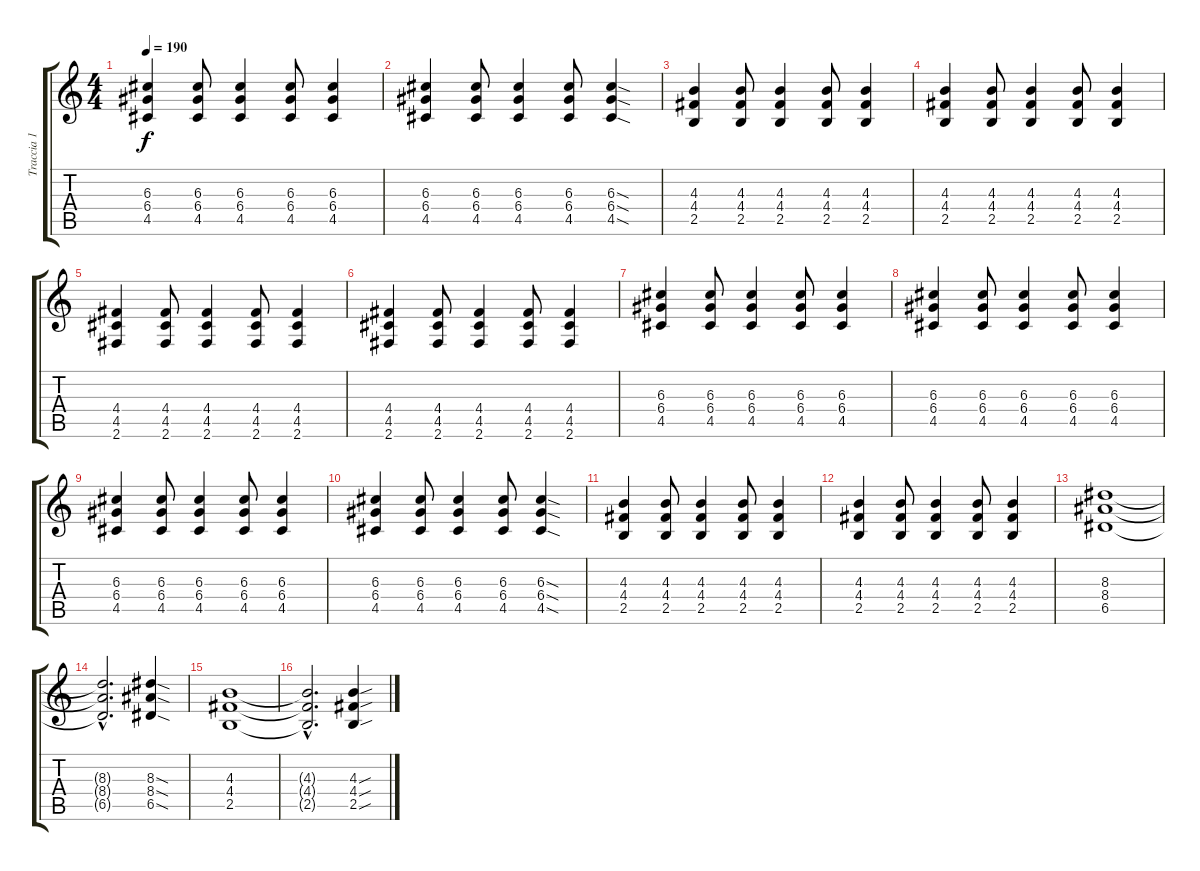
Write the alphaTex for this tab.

\track ("Traccia 1" "Traccia 1") {instrument distortionguitar}
\staff {score tabs}
\tuning (E4 B3 G3 D3 A2 E2) {hide}
\ts (4 4)
\tempo 190
\clef g2
\ks c
(6.3 6.4 4.5).4{dy f} (6.3 6.4 4.5).8 (6.3 6.4 4.5).4 (6.3 6.4 4.5).8 (6.3 6.4 4.5).4 |
(6.3 6.4 4.5).4 (6.3 6.4 4.5).8 (6.3 6.4 4.5).4 (6.3 6.4 4.5).8 (6.3{sod} 6.4{sod} 4.5{sod}).4 |
(4.3 4.4 2.5).4 (4.3 4.4 2.5).8 (4.3 4.4 2.5).4 (4.3 4.4 2.5).8 (4.3 4.4 2.5).4 |
(4.3 4.4 2.5).4 (4.3 4.4 2.5).8 (4.3 4.4 2.5).4 (4.3 4.4 2.5).8 (4.3 4.4 2.5).4 |
(4.4 4.5 2.6).4 (4.4 4.5 2.6).8 (4.4 4.5 2.6).4 (4.4 4.5 2.6).8 (4.4 4.5 2.6).4 |
(4.4 4.5 2.6).4 (4.4 4.5 2.6).8 (4.4 4.5 2.6).4 (4.4 4.5 2.6).8 (4.4 4.5 2.6).4 |
(6.3 6.4 4.5).4 (6.3 6.4 4.5).8 (6.3 6.4 4.5).4 (6.3 6.4 4.5).8 (6.3 6.4 4.5).4 |
(6.3 6.4 4.5).4 (6.3 6.4 4.5).8 (6.3 6.4 4.5).4 (6.3 6.4 4.5).8 (6.3 6.4 4.5).4 |
(6.3 6.4 4.5).4 (6.3 6.4 4.5).8 (6.3 6.4 4.5).4 (6.3 6.4 4.5).8 (6.3 6.4 4.5).4 |
(6.3 6.4 4.5).4 (6.3 6.4 4.5).8 (6.3 6.4 4.5).4 (6.3 6.4 4.5).8 (6.3{sod} 6.4{sod} 4.5{sod}).4 |
(4.3 4.4 2.5).4 (4.3 4.4 2.5).8 (4.3 4.4 2.5).4 (4.3 4.4 2.5).8 (4.3 4.4 2.5).4 |
(4.3 4.4 2.5).4 (4.3 4.4 2.5).8 (4.3 4.4 2.5).4 (4.3 4.4 2.5).8 (4.3 4.4 2.5).4 |
(8.3 8.4 6.5).1 |
(8.3{hac t} 8.4{hac t} 6.5{hac t}).2{d} (8.3{sod} 8.4{sod} 6.5{sod}).4 |
(4.3 4.4 2.5).1 |
(4.3{hac t} 4.4{hac t} 2.5{hac t}).2{d} (4.3{sou} 4.4{sou} 2.5{sou}).4
